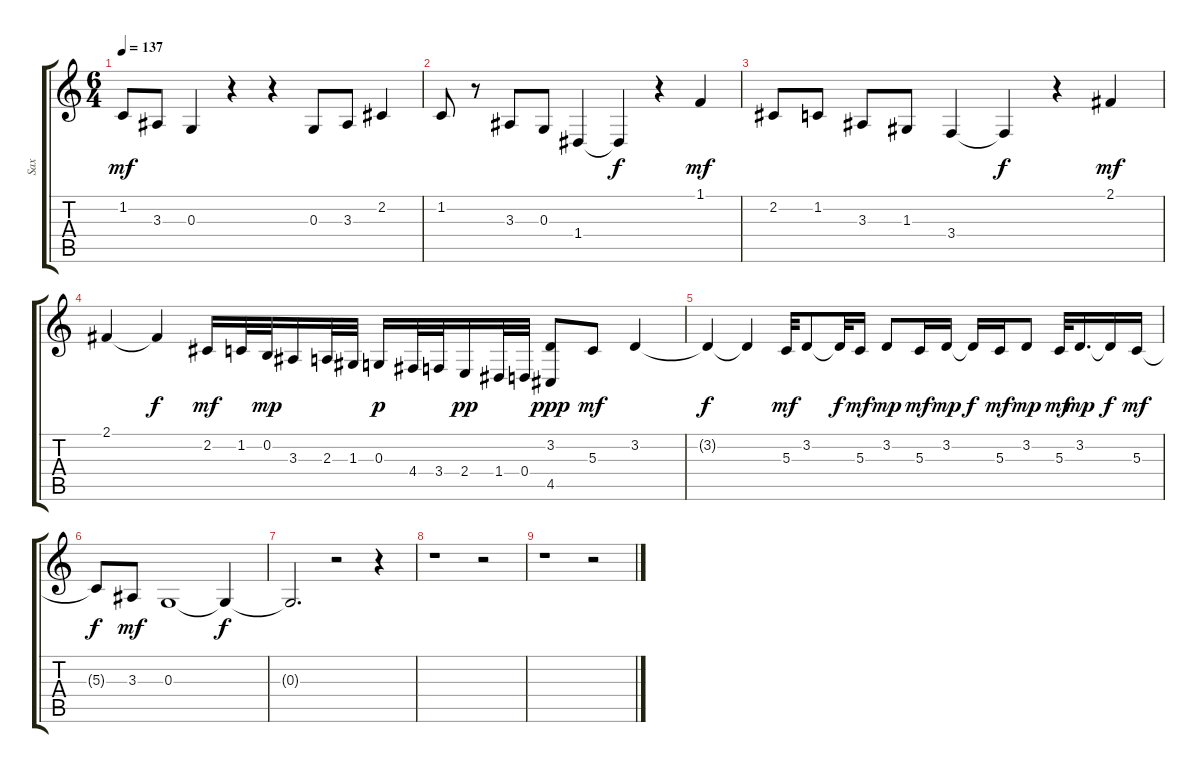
\track ("Sax" "Sax") {instrument tenorsax}
\staff {score tabs}
\tuning (E4 B3 G3 D3 A2 E2) {hide}
\ts (6 4)
\tempo 137
\clef g2
\ks c
1.2.8{dy mf} 3.3.8 0.3.4 r.4 r.4 0.3.8 3.3.8 2.2.4 |
1.2.8 r.8 3.3.8 0.3.8 1.4.4 1.4{t}.4{dy f} r.4 1.1.4{dy mf} |
2.2.8 1.2.8 3.3.8 1.3.8 3.4.4 3.4{t}.4{dy f} r.4 2.1.4{dy mf} |
2.1.4 2.1{t}.4{dy f} 2.2.16{dy mf} 1.2.32 0.2.32{dy mp} 3.3.16 2.3.32 1.3.32 0.3.16{dy p} 4.4.32 3.4.32 2.4.16{dy pp} 1.4.32 0.4.32 (3.2 4.5).8{dy ppp} 5.3.8{dy mf} 3.2.4 |
3.2{t}.4{dy f} 3.2{t}.4 5.3.32{dy mf} 3.2.8 3.2{t}.32{dy f} 5.3.16{dy mf} 3.2.8{dy mp} 5.3.16{dy mf} 3.2.16{dy mp} 3.2{t}.16{dy f} 5.3.16{dy mf} 3.2.8{dy mp} 5.3.32{dy mf} 3.2.16{d dy mp} 3.2{t}.16{dy f} 5.3.16{dy mf} |
5.3{t}.8{dy f} 3.3.8{dy mf} 0.3.1 0.3{t}.4{dy f} |
0.3{t}.2{d} r.2 r.4 |
r.1 r.2 |
r.1 r.2
